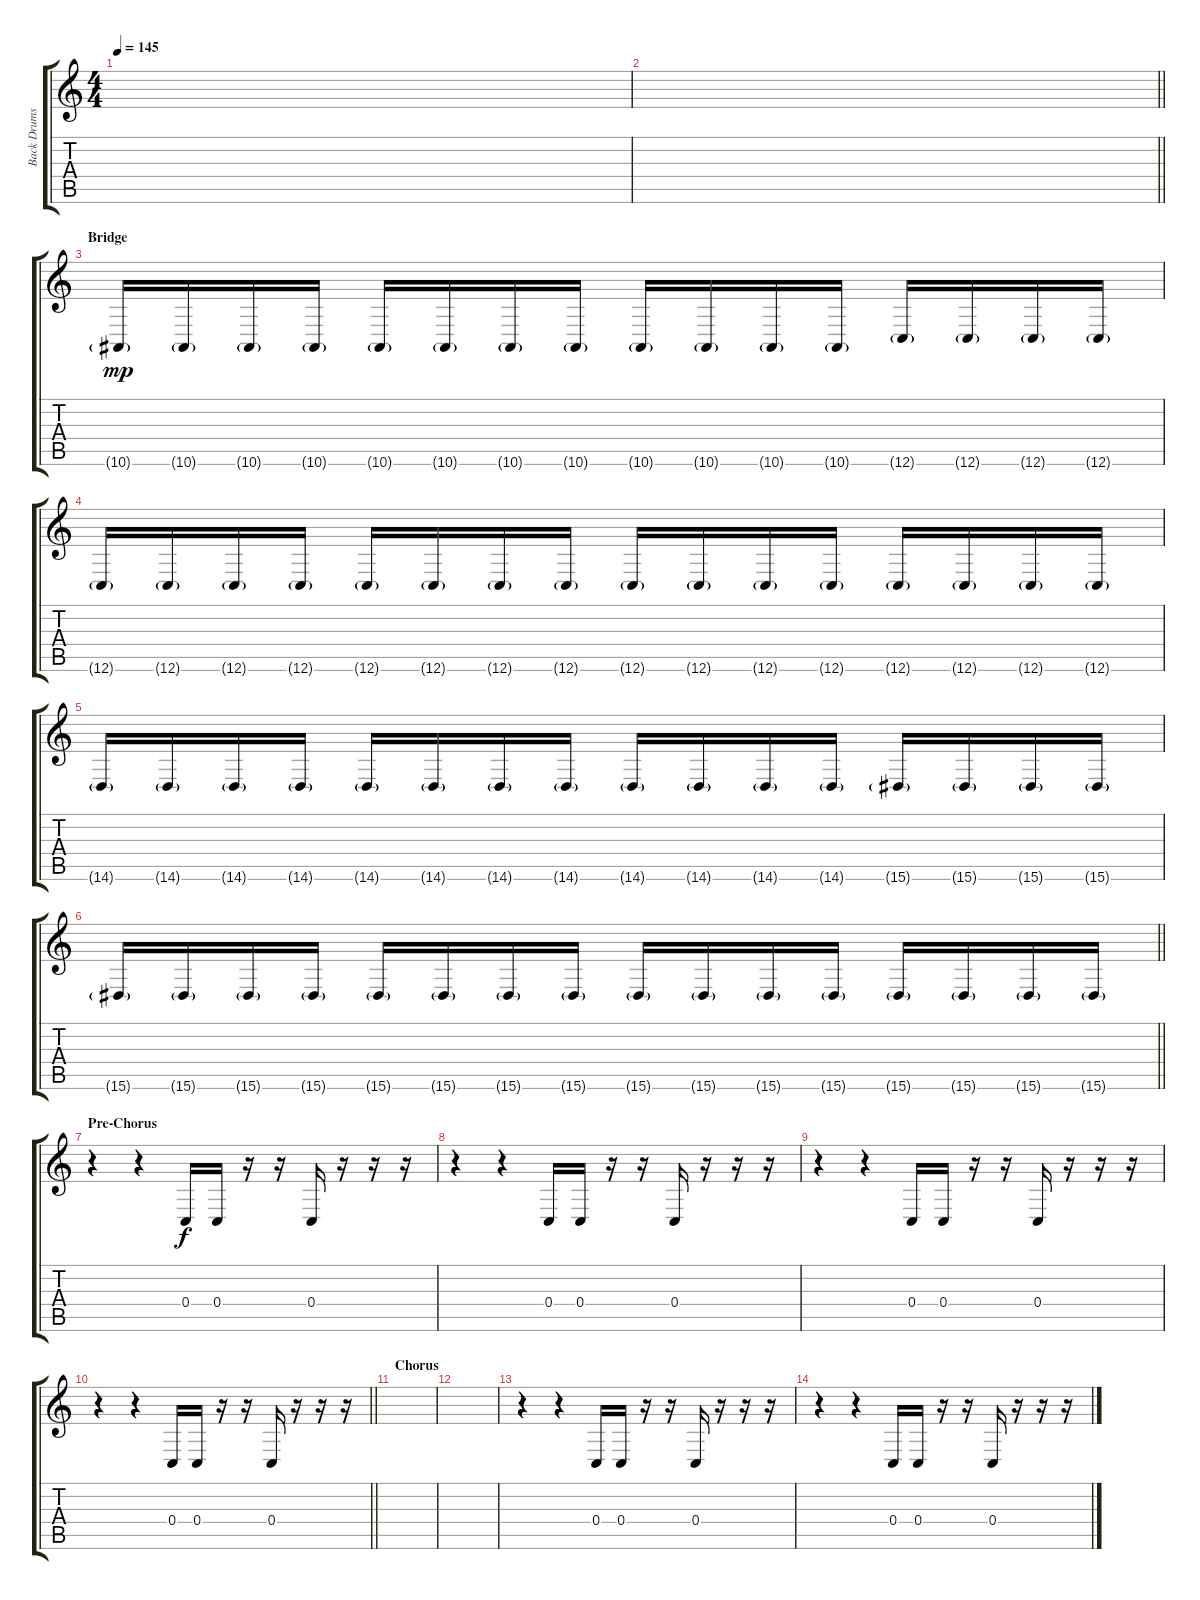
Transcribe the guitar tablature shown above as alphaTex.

\track ("Back Drums" "Back Drums") {instrument synthdrum}
\staff {score tabs}
\tuning (D4 A3 F3 C3 G2 C2) {hide}
\ts (4 4)
\tempo 145
\clef g2
\ks c
|
\barLineRight lightlight
|
\section ("" "Bridge")
10.6{g}.16{dy mp} 10.6{g}.16 10.6{g}.16 10.6{g}.16 10.6{g}.16 10.6{g}.16 10.6{g}.16 10.6{g}.16 10.6{g}.16 10.6{g}.16 10.6{g}.16 10.6{g}.16 12.6{g}.16 12.6{g}.16 12.6{g}.16 12.6{g}.16 |
12.6{g}.16 12.6{g}.16 12.6{g}.16 12.6{g}.16 12.6{g}.16 12.6{g}.16 12.6{g}.16 12.6{g}.16 12.6{g}.16 12.6{g}.16 12.6{g}.16 12.6{g}.16 12.6{g}.16 12.6{g}.16 12.6{g}.16 12.6{g}.16 |
14.6{g}.16 14.6{g}.16 14.6{g}.16 14.6{g}.16 14.6{g}.16 14.6{g}.16 14.6{g}.16 14.6{g}.16 14.6{g}.16 14.6{g}.16 14.6{g}.16 14.6{g}.16 15.6{g}.16 15.6{g}.16 15.6{g}.16 15.6{g}.16 |
\barLineRight lightlight
15.6{g}.16 15.6{g}.16 15.6{g}.16 15.6{g}.16 15.6{g}.16 15.6{g}.16 15.6{g}.16 15.6{g}.16 15.6{g}.16 15.6{g}.16 15.6{g}.16 15.6{g}.16 15.6{g}.16 15.6{g}.16 15.6{g}.16 15.6{g}.16 |
\section ("" "Pre-Chorus")
r.4 r.4 0.4.16{dy f} 0.4.16 r.16 r.16 0.4.16 r.16 r.16 r.16 |
r.4 r.4 0.4.16 0.4.16 r.16 r.16 0.4.16 r.16 r.16 r.16 |
r.4 r.4 0.4.16 0.4.16 r.16 r.16 0.4.16 r.16 r.16 r.16 |
\barLineRight lightlight
r.4 r.4 0.4.16 0.4.16 r.16 r.16 0.4.16 r.16 r.16 r.16 |
\section ("" "Chorus")
|
|
r.4 r.4 0.4.16 0.4.16 r.16 r.16 0.4.16 r.16 r.16 r.16 |
r.4 r.4 0.4.16 0.4.16 r.16 r.16 0.4.16 r.16 r.16 r.16
